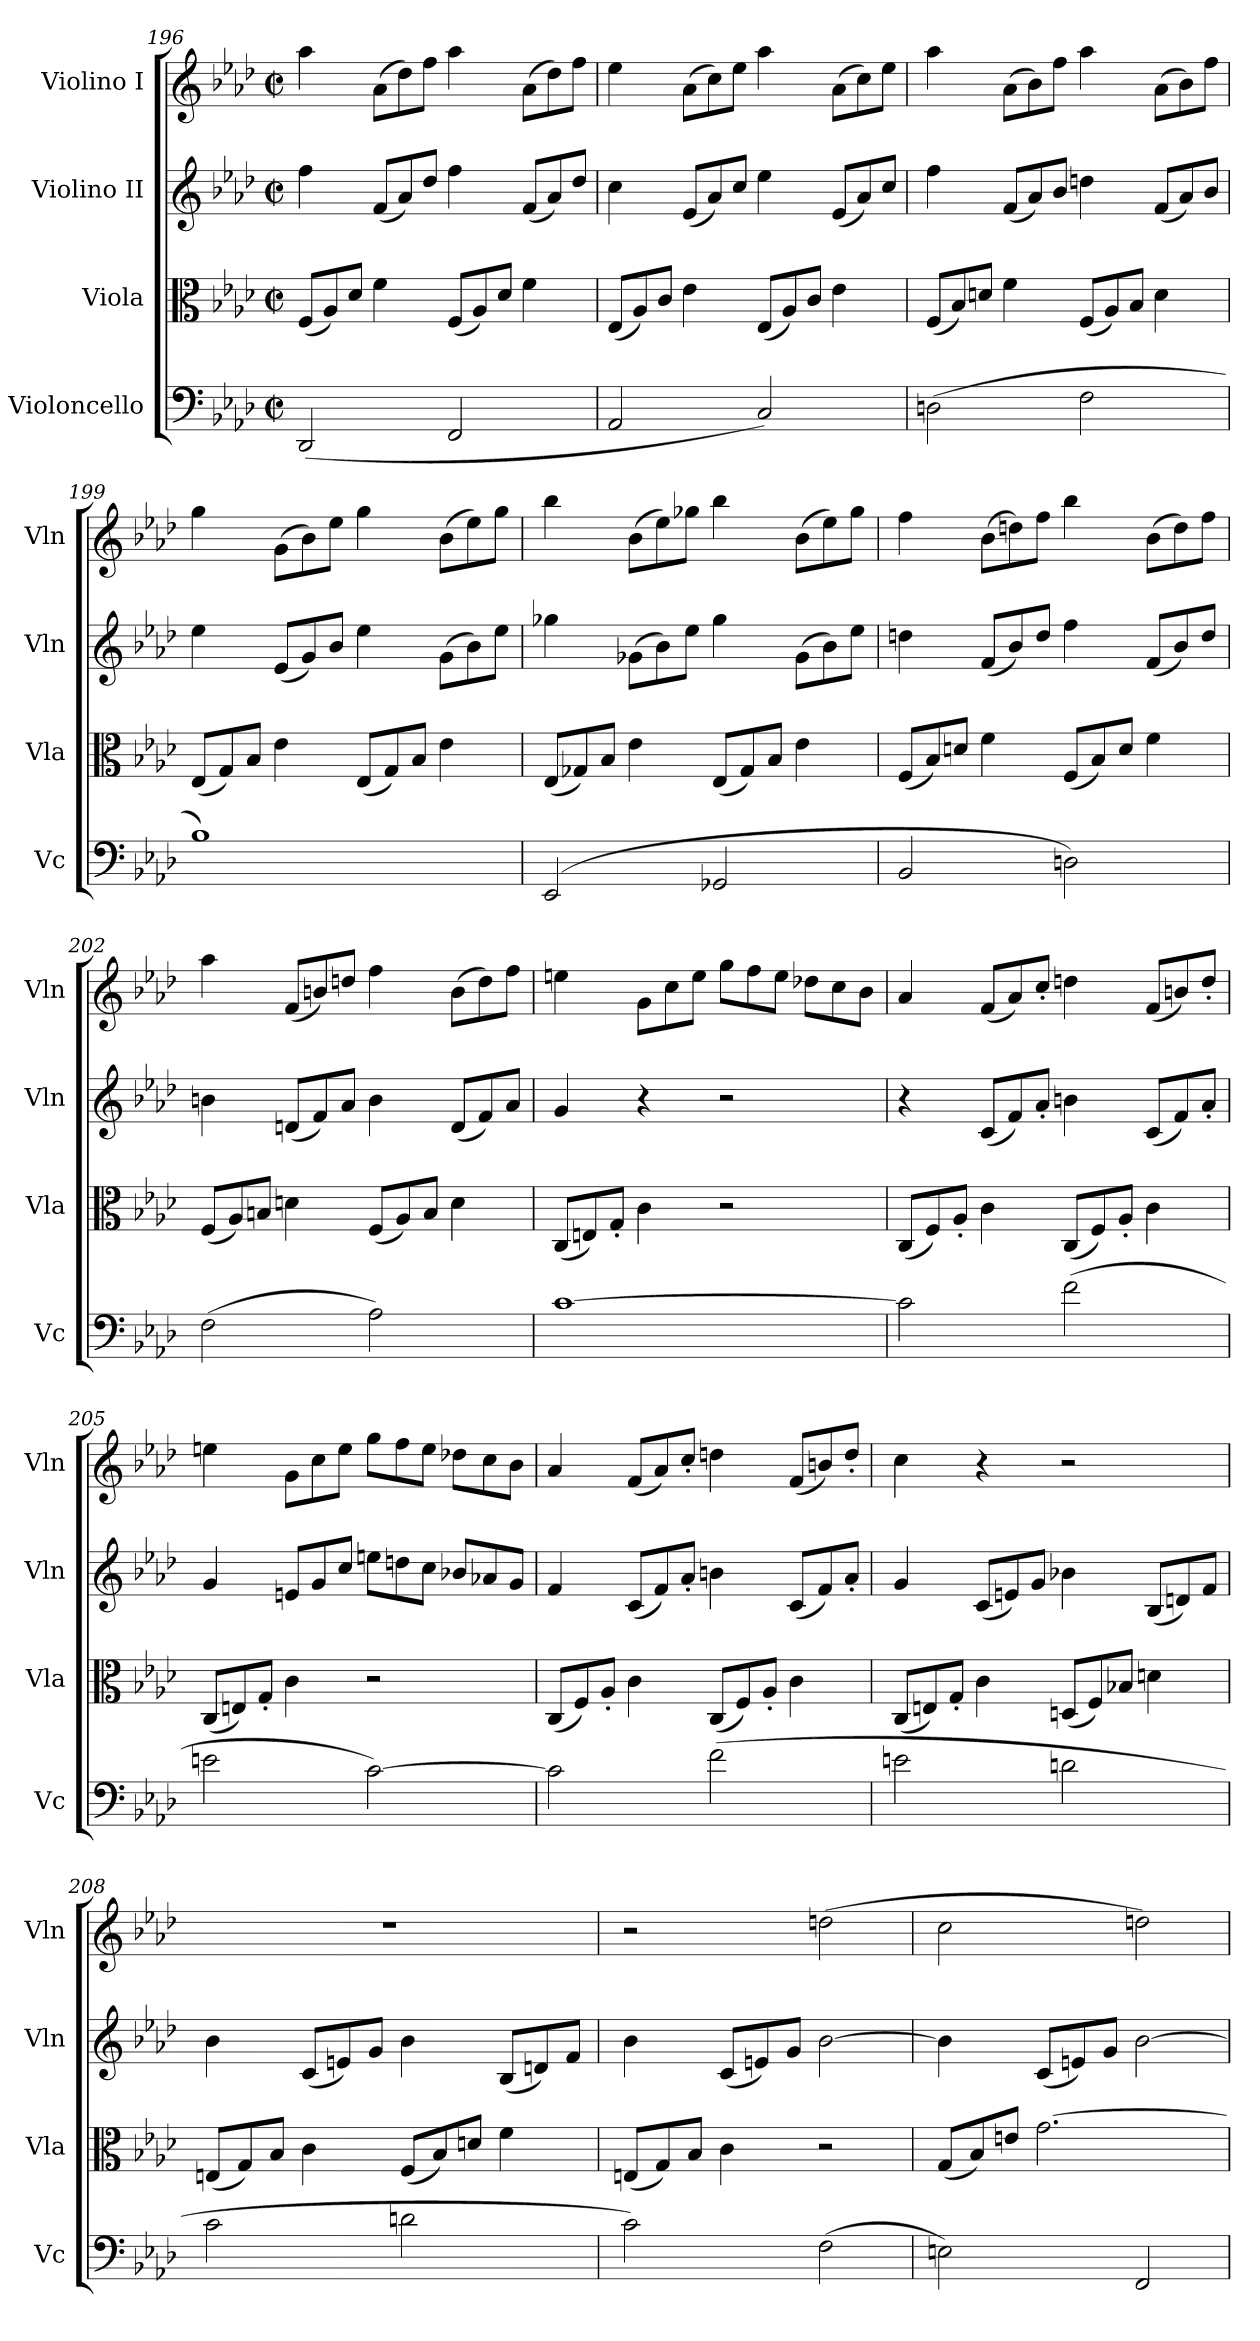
**kern	**kern	**kern	**kern
*part4	*part3	*part2	*part1
*staff4	*staff3	*staff2	*staff1
*I"Violoncello	*I"Viola	*I"Violino II	*I"Violino I
*I'Vc	*I'Vla	*I'Vln	*I'Vln
*clefF4	*clefC3	*clefG2	*clefG2
*k[b-e-a-d-]	*k[b-e-a-d-]	*k[b-e-a-d-]	*k[b-e-a-d-]
*M2/2	*M2/2	*M2/2	*M2/2
*met(c|)	*met(c|)	*met(c|)	*met(c|)
*	*Xtuplet	*	*
=196	=196	=196	=196
(2DD-/	(12F/L	4ff\	4aa-\
.	12A-/)	.	.
.	12d-/J	.	.
*	*	*Xtuplet	*Xtuplet
.	4f\	(12f/L	(12a-\L
.	.	12a-/)	12dd-\)
.	.	12dd-/J	12ff\J
2FF/	(12F/L	4ff\	4aa-\
.	12A-/)	.	.
.	12d-/J	.	.
.	4f\	(12f/L	(12a-\L
.	.	12a-/)	12dd-\)
.	.	12dd-/J	12ff\J
=197	=197	=197	=197
2AA-/	(12E-/L	4cc\	4ee-\
.	12A-/)	.	.
.	12c/J	.	.
.	4e-\	(12e-/L	(12a-\L
.	.	12a-/)	12cc\)
.	.	12cc/J	12ee-\J
2C/)	(12E-/L	4ee-\	4aa-\
.	12A-/)	.	.
.	12c/J	.	.
.	4e-\	(12e-/L	(12a-\L
.	.	12a-/)	12cc\)
.	.	12cc/J	12ee-\J
!!LO:LB:g=z
=198	=198	=198	=198
(2Dn\	(12F/L	4ff\	4aa-\
.	12B-/)	.	.
.	12dn/J	.	.
.	4f\	(12f/L	(12a-\L
.	.	12a-/)	12b-\)
.	.	12b-/J	12ff\J
2F\	(12F/L	4ddn\	4aa-\
.	12A-/)	.	.
.	12B-/J	.	.
.	4d\	(12f/L	(12a-\L
.	.	12a-/)	12b-\)
.	.	12b-/J	12ff\J
=199	=199	=199	=199
1B-)	(12E-/L	4ee-\	4gg\
.	12G/)	.	.
.	12B-/J	.	.
.	4e-\	(12e-/L	(12g\L
.	.	12g/)	12b-\)
.	.	12b-/J	12ee-\J
.	(12E-/L	4ee-\	4gg\
.	12G/)	.	.
.	12B-/J	.	.
.	4e-\	(12g\L	(12b-\L
.	.	12b-\)	12ee-\)
.	.	12ee-\J	12gg\J
=200	=200	=200	=200
(2EE-/	(12E-/L	4gg-X\	4bb-\
.	12G-X/)	.	.
.	12B-/J	.	.
.	4e-\	(12g-X\L	(12b-\L
.	.	12b-\)	12ee-\)
.	.	12ee-\J	12gg-X\J
2GG-X/	(12E-/L	4gg-\	4bb-\
.	12G-/)	.	.
.	12B-/J	.	.
.	4e-\	(12g-\L	(12b-\L
.	.	12b-\)	12ee-\)
.	.	12ee-\J	12gg-\J
=201	=201	=201	=201
2BB-/	(12F/L	4ddn\	4ff\
.	12B-/)	.	.
.	12dn/J	.	.
.	4f\	(12f/L	(12b-\L
.	.	12b-/)	12ddn\)
.	.	12dd/J	12ff\J
2Dn\)	(12F/L	4ff\	4bb-\
.	12B-/)	.	.
.	12d/J	.	.
.	4f\	(12f/L	(12b-\L
.	.	12b-/)	12dd\)
.	.	12dd/J	12ff\J
=202	=202	=202	=202
(2F\	(12F/L	4bn\	4aa-\
.	12A-/)	.	.
.	12Bn/J	.	.
.	4dn\	(12dn/L	(12f/L
.	.	12f/)	12bn/)
.	.	12a-/J	12ddn/J
2A-\)	(12F/L	4b\	4ff\
.	12A-/)	.	.
.	12B/J	.	.
.	4d\	(12d/L	(12b\L
.	.	12f/)	12dd\)
.	.	12a-/J	12ff\J
!!LO:LB:g=z
=203	=203	=203	=203
[1c	(12C/L	4g/	4een\
.	12En/)	.	.
.	12G'/J	.	.
.	4c\	4r	12g\L
.	.	.	12cc\
.	.	.	12ee\J
.	2r	2r	12gg\L
.	.	.	12ff\
.	.	.	12ee\J
.	.	.	12dd-X\L
.	.	.	12cc\
.	.	.	12b-\J
=204	=204	=204	=204
2c\]	(12C/L	4r	4a-/
.	12F/)	.	.
.	12A-'/J	.	.
.	4c\	(12c/L	(12f/L
.	.	12f/)	12a-/)
.	.	12a-'/J	12cc'/J
(2f\	(12C/L	4bn\	4ddn\
.	12F/)	.	.
.	12A-'/J	.	.
.	4c\	(12c/L	(12f/L
.	.	12f/)	12bn/)
.	.	12a-'/J	12dd'/J
=205	=205	=205	=205
2en\	(12C/L	4g/	4een\
.	12En/)	.	.
.	12G'/J	.	.
.	4c\	12en/L	12g\L
.	.	12g/	12cc\
.	.	12cc/J	12ee\J
[2c\)	2r	12een\L	12gg\L
.	.	12ddn\	12ff\
.	.	12cc\J	12ee\J
.	.	12b-X/L	12dd-X\L
.	.	12a-X/	12cc\
.	.	12g/J	12b-\J
=206	=206	=206	=206
2c\]	(12C/L	4f/	4a-/
.	12F/)	.	.
.	12A-'/J	.	.
.	4c\	(12c/L	(12f/L
.	.	12f/)	12a-/)
.	.	12a-'/J	12cc'/J
(2f\	(12C/L	4bn\	4ddn\
.	12F/)	.	.
.	12A-'/J	.	.
.	4c\	(12c/L	(12f/L
.	.	12f/)	12bn/)
.	.	12a-'/J	12dd'/J
!!LO:LB:g=z
=207	=207	=207	=207
2en\	(12C/L	4g/	4cc\
.	12En/)	.	.
.	12G'/J	.	.
.	4c\	(12c/L	4r
.	.	12en/)	.
.	.	12g/J	.
2dn\	(12Dn/L	4b-X\	2r
.	12F/)	.	.
.	12B-X/J	.	.
.	4dn\	(12B-/L	.
.	.	12dn/)	.
.	.	12f/J	.
=208	=208	=208	=208
2c\	(12En/L	4b-\	1r
.	12G/)	.	.
.	12B-/J	.	.
.	4c\	(12c/L	.
.	.	12en/)	.
.	.	12g/J	.
2dn\	(12F/L	4b-\	.
.	12B-/)	.	.
.	12dn/J	.	.
.	4f\	(12B-/L	.
.	.	12dn/)	.
.	.	12f/J	.
=209	=209	=209	=209
2c\)	(12En/L	4b-\	2r
.	12G/)	.	.
.	12B-/J	.	.
.	4c\	(12c/L	.
.	.	12en/)	.
.	.	12g/J	.
(2F\	2r	[2b-\	(2ddn\
=210	=210	=210	=210
2En\)	(12G/L	4b-\]	2cc\
.	12B-/)	.	.
.	12en/J	.	.
.	[2.g\	(12c/L	.
.	.	12en/)	.
.	.	12g/J	.
2FF/	.	[2b-\	2ddn\)
=	=	=	=
*-	*-	*-	*-
